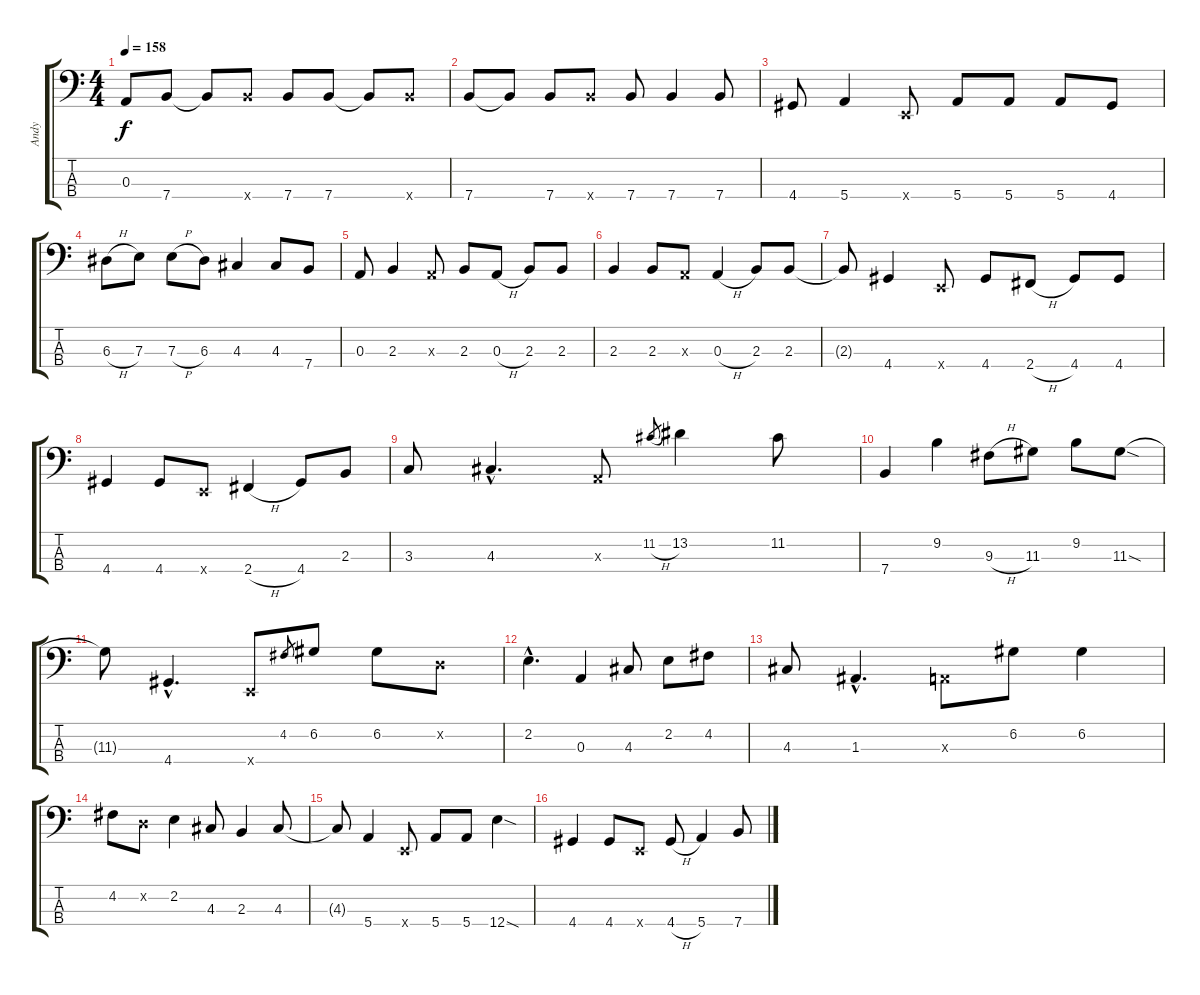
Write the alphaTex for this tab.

\track ("Andy" "Andy") {instrument electricbassfinger}
\staff {score tabs}
\tuning (G3 D2 A1 E1) {hide}
\ts (4 4)
\tempo 158
\clef f4
\ks c
0.3.8{dy f} 7.4.8 7.4{t}.8 7.4{x}.8 7.4.8 7.4.8 7.4{t}.8 7.4{x}.8 |
7.4.8 7.4{t}.8 7.4.8 7.4{x}.8 7.4.8 7.4.4 7.4.8 |
4.4.8 5.4.4 0.4{x}.8 5.4.8 5.4.8 5.4.8 4.4.8 |
6.3{h}.8 7.3.8 7.3{h}.8 6.3.8 4.3.4 4.3.8 7.4.8 |
0.3.8 2.3.4 0.3{x}.8 2.3.8 0.3{h}.8 2.3.8 2.3.8 |
2.3.4 2.3.8 0.3{x}.8 0.3{h}.4 2.3.8 2.3.8 |
2.3{t}.8 4.4.4 0.4{x}.8 4.4.8 2.4{h}.8 4.4.8 4.4.8 |
4.4.4 4.4.8 0.4{x}.8 2.4{h}.4 4.4.8 2.3.8 |
3.3.8 4.3{hac}.4{d} 0.3{x}.8 11.2{h}.8{gr} 13.2.4 11.2.8 |
7.4.4 9.2.4 9.3{h}.8 11.3.8 9.2.8 11.3{sod}.8 |
11.3{t}.8 4.4{hac}.4{d} 0.4{x}.8 4.2.8{gr} 6.2.8 6.2.8 0.2{x}.8 |
2.2{hac}.4{d} 0.3.4 4.3.8 2.2.8 4.2.8 |
4.3.8 1.3{hac}.4{d} 0.3{x}.8 6.2.8 6.2.4 |
4.2.8 0.2{x}.8 2.2.4 4.3.8 2.3.4 4.3.8 |
4.3{t}.8 5.4.4 0.4{x}.8 5.4.8 5.4.8 12.4{sod}.4 |
4.4.4 4.4.8 0.4{x}.8 4.4{h}.8 5.4.4 7.4.8
